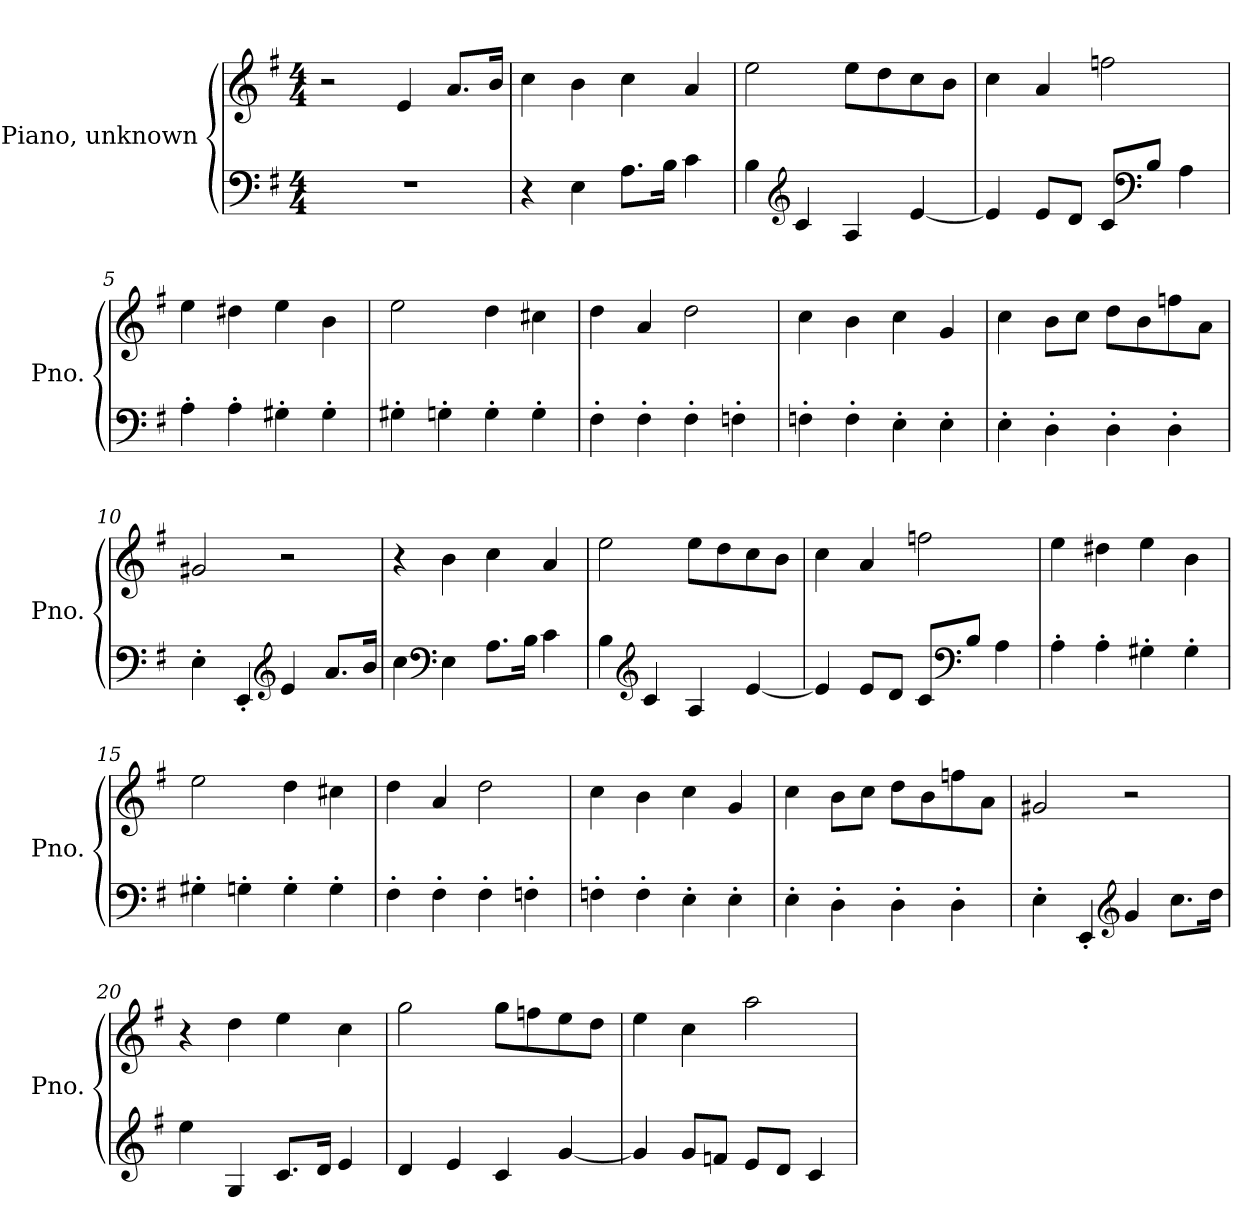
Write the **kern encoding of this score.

**kern	**kern
*part1	*part1
*staff2	*staff1
*I"Piano, unknown	*
*I'Pno.	*
*clefF4	*clefG2
*k[f#]	*k[f#]
*M4/4	*M4/4
*MM120	*MM120
=1	=1
1r	2r
.	4e/
.	8.a/L
.	16b/Jk
=2	=2
4r	4cc\
4E\	4b\
8.A\L	4cc\
16B\Jk	.
4c\	4a/
=3	=3
4B\	2ee\
*clefG2	*
4c/	.
4A/	8ee\L
.	8dd\
[4e/	8cc\
.	8b\J
=4	=4
4e/]	4cc\
8e/L	4a/
8d/J	.
8c/L	2ffn\
*clefF4	*
8B/J	.
4A\	.
=5	=5
4A'\	4ee\
4A'\	4dd#X\
4G#X'\	4ee\
4G#'\	4b\
=6	=6
4G#X'\	2ee\
4Gn'\	.
4G'\	4dd\
4G'\	4cc#X\
!!LO:LB:g=z
=7	=7
4F#'\	4dd\
4F#'\	4a/
4F#'\	2dd\
4Fn'\	.
=8	=8
4Fn'\	4cc\
4F'\	4b\
4E'\	4cc\
4E'\	4g/
=9	=9
4E'\	4cc\
4D'\	8b\L
.	8cc\J
4D'\	8dd\L
.	8b\
4D'\	8ffn\
.	8a\J
=10	=10
4E'\	2g#X/
4EE'/	.
*clefG2	*
4e/	2r
8.a/L	.
16b/Jk	.
=11	=11
4cc\	4r
*clefF4	*
4E\	4b\
8.A\L	4cc\
16B\Jk	.
4c\	4a/
=12	=12
4B\	2ee\
*clefG2	*
4c/	.
4A/	8ee\L
.	8dd\
[4e/	8cc\
.	8b\J
!!LO:LB:g=z
=13	=13
4e/]	4cc\
8e/L	4a/
8d/J	.
8c/L	2ffn\
*clefF4	*
8B/J	.
4A\	.
=14	=14
4A'\	4ee\
4A'\	4dd#X\
4G#X'\	4ee\
4G#'\	4b\
=15	=15
4G#X'\	2ee\
4Gn'\	.
4G'\	4dd\
4G'\	4cc#X\
=16	=16
4F#'\	4dd\
4F#'\	4a/
4F#'\	2dd\
4Fn'\	.
=17	=17
4Fn'\	4cc\
4F'\	4b\
4E'\	4cc\
4E'\	4g/
=18	=18
4E'\	4cc\
4D'\	8b\L
.	8cc\J
4D'\	8dd\L
.	8b\
4D'\	8ffn\
.	8a\J
!!LO:LB:g=z
=19	=19
4E'\	2g#X/
4EE'/	.
*clefG2	*
4g/	2r
8.cc\L	.
16dd\Jk	.
=20	=20
4ee\	4r
4G/	4dd\
8.c/L	4ee\
16d/Jk	.
4e/	4cc\
=21	=21
4d/	2gg\
4e/	.
4c/	8gg\L
.	8ffn\
[4g/	8ee\
.	8dd\J
=22	=22
4g/]	4ee\
8g/L	4cc\
8fn/J	.
8e/L	2aa\
8d/J	.
4c/	.
=	=
*-	*-
